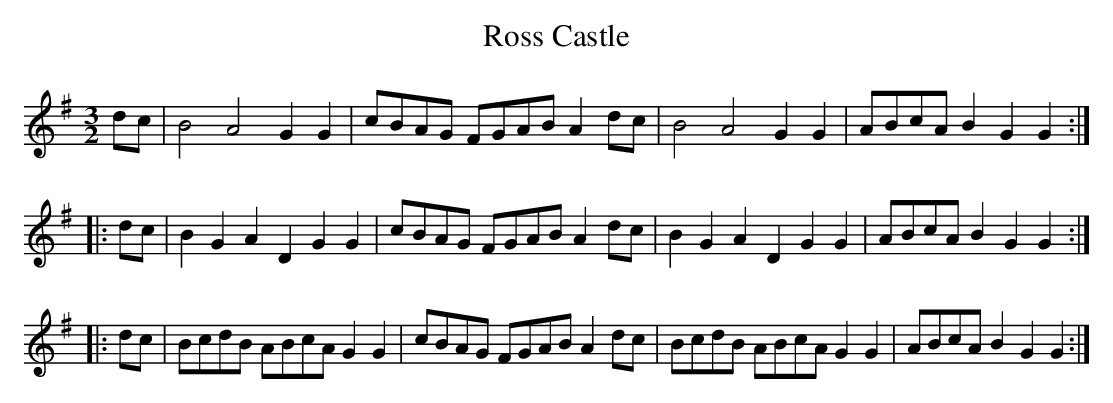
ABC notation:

X:1
T:Ross Castle
M:3/2
L:1/8
K:G
dc|\
B4 A4 G2G2 | cBAG FGAB A2dc | \
B4 A4 G2G2 | ABcA B2G2 G2:|
|:dc|\
B2G2 A2D2 G2G2 | cBAG FGAB A2dc|\
B2G2 A2D2 G2G2 | ABcA B2G2 G2 :|
|:dc|\
BcdB ABcA G2G2 | cBAG FGAB A2dc |\
BcdB ABcA G2G2 | ABcA B2G2 G2 :|
